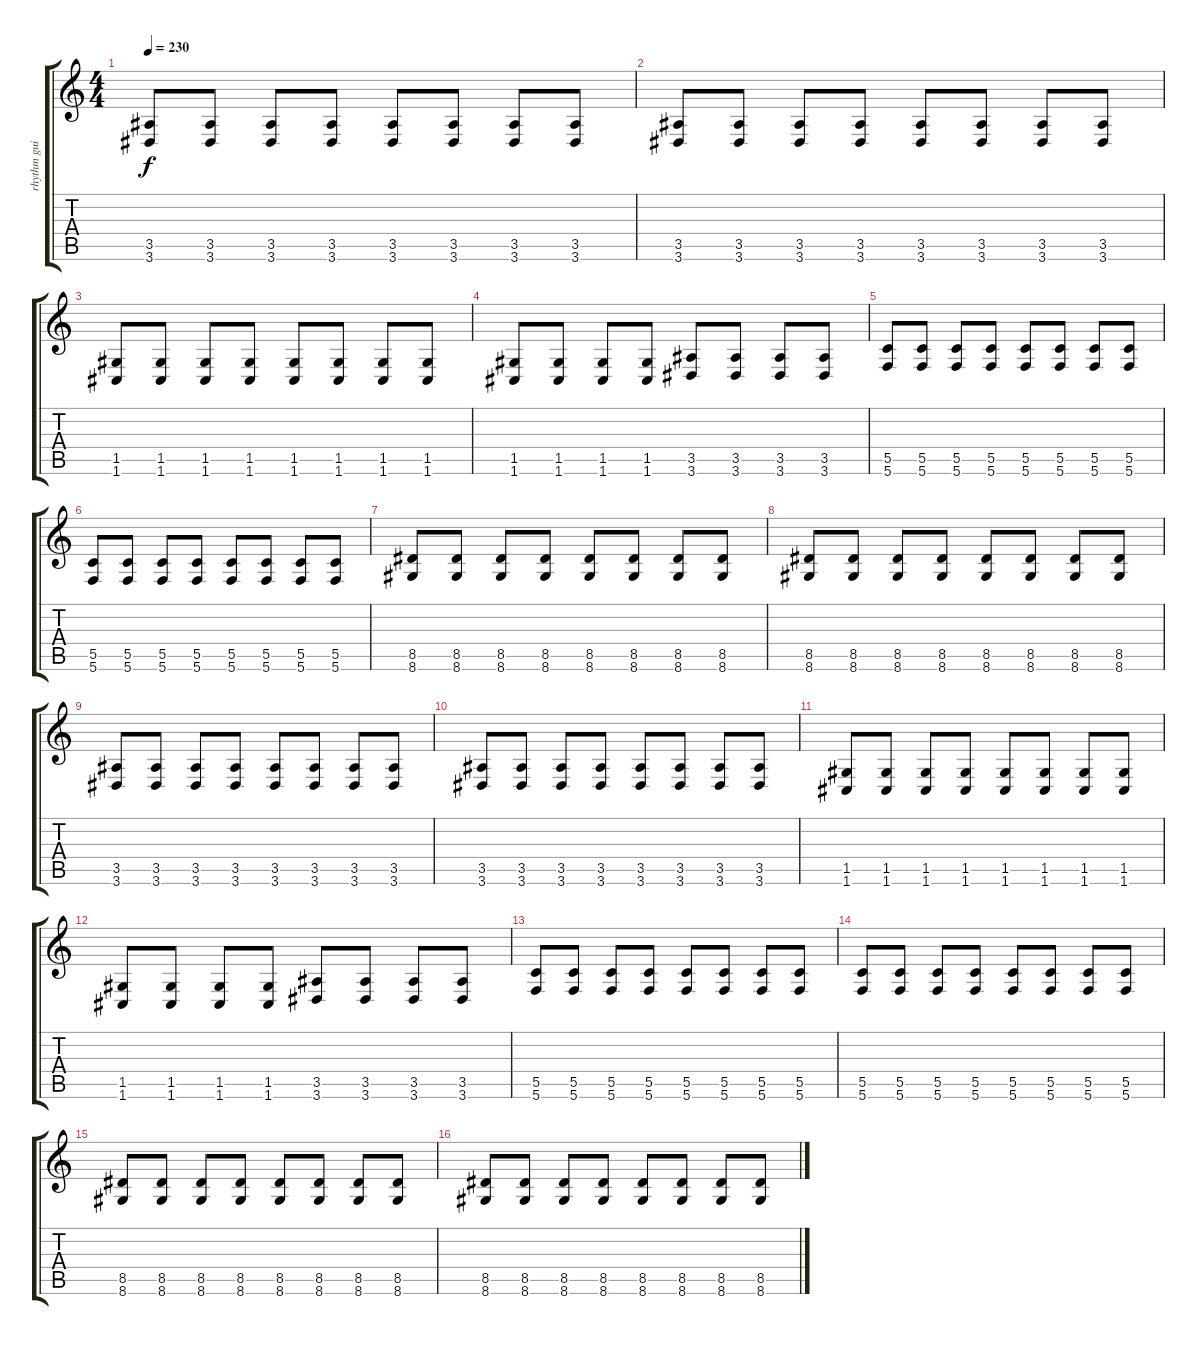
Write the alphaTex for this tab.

\track ("rhythm guitar" "rhythm gui") {instrument distortionguitar}
\staff {score tabs}
\tuning (D4 A3 F3 C3 G2 C2) {hide}
\ts (4 4)
\tempo 230
\clef g2
\ks c
(3.5 3.6).8{dy f} (3.5 3.6).8 (3.5 3.6).8 (3.5 3.6).8 (3.5 3.6).8 (3.5 3.6).8 (3.5 3.6).8 (3.5 3.6).8 |
(3.5 3.6).8 (3.5 3.6).8 (3.5 3.6).8 (3.5 3.6).8 (3.5 3.6).8 (3.5 3.6).8 (3.5 3.6).8 (3.5 3.6).8 |
(1.5 1.6).8 (1.5 1.6).8 (1.5 1.6).8 (1.5 1.6).8 (1.5 1.6).8 (1.5 1.6).8 (1.5 1.6).8 (1.5 1.6).8 |
(1.5 1.6).8 (1.5 1.6).8 (1.5 1.6).8 (1.5 1.6).8 (3.5 3.6).8 (3.5 3.6).8 (3.5 3.6).8 (3.5 3.6).8 |
(5.5 5.6).8 (5.5 5.6).8 (5.5 5.6).8 (5.5 5.6).8 (5.5 5.6).8 (5.5 5.6).8 (5.5 5.6).8 (5.5 5.6).8 |
(5.5 5.6).8 (5.5 5.6).8 (5.5 5.6).8 (5.5 5.6).8 (5.5 5.6).8 (5.5 5.6).8 (5.5 5.6).8 (5.5 5.6).8 |
(8.5 8.6).8 (8.5 8.6).8 (8.5 8.6).8 (8.5 8.6).8 (8.5 8.6).8 (8.5 8.6).8 (8.5 8.6).8 (8.5 8.6).8 |
(8.5 8.6).8 (8.5 8.6).8 (8.5 8.6).8 (8.5 8.6).8 (8.5 8.6).8 (8.5 8.6).8 (8.5 8.6).8 (8.5 8.6).8 |
(3.5 3.6).8 (3.5 3.6).8 (3.5 3.6).8 (3.5 3.6).8 (3.5 3.6).8 (3.5 3.6).8 (3.5 3.6).8 (3.5 3.6).8 |
(3.5 3.6).8 (3.5 3.6).8 (3.5 3.6).8 (3.5 3.6).8 (3.5 3.6).8 (3.5 3.6).8 (3.5 3.6).8 (3.5 3.6).8 |
(1.5 1.6).8 (1.5 1.6).8 (1.5 1.6).8 (1.5 1.6).8 (1.5 1.6).8 (1.5 1.6).8 (1.5 1.6).8 (1.5 1.6).8 |
(1.5 1.6).8 (1.5 1.6).8 (1.5 1.6).8 (1.5 1.6).8 (3.5 3.6).8 (3.5 3.6).8 (3.5 3.6).8 (3.5 3.6).8 |
(5.5 5.6).8 (5.5 5.6).8 (5.5 5.6).8 (5.5 5.6).8 (5.5 5.6).8 (5.5 5.6).8 (5.5 5.6).8 (5.5 5.6).8 |
(5.5 5.6).8 (5.5 5.6).8 (5.5 5.6).8 (5.5 5.6).8 (5.5 5.6).8 (5.5 5.6).8 (5.5 5.6).8 (5.5 5.6).8 |
(8.5 8.6).8 (8.5 8.6).8 (8.5 8.6).8 (8.5 8.6).8 (8.5 8.6).8 (8.5 8.6).8 (8.5 8.6).8 (8.5 8.6).8 |
(8.5 8.6).8 (8.5 8.6).8 (8.5 8.6).8 (8.5 8.6).8 (8.5 8.6).8 (8.5 8.6).8 (8.5 8.6).8 (8.5 8.6).8
